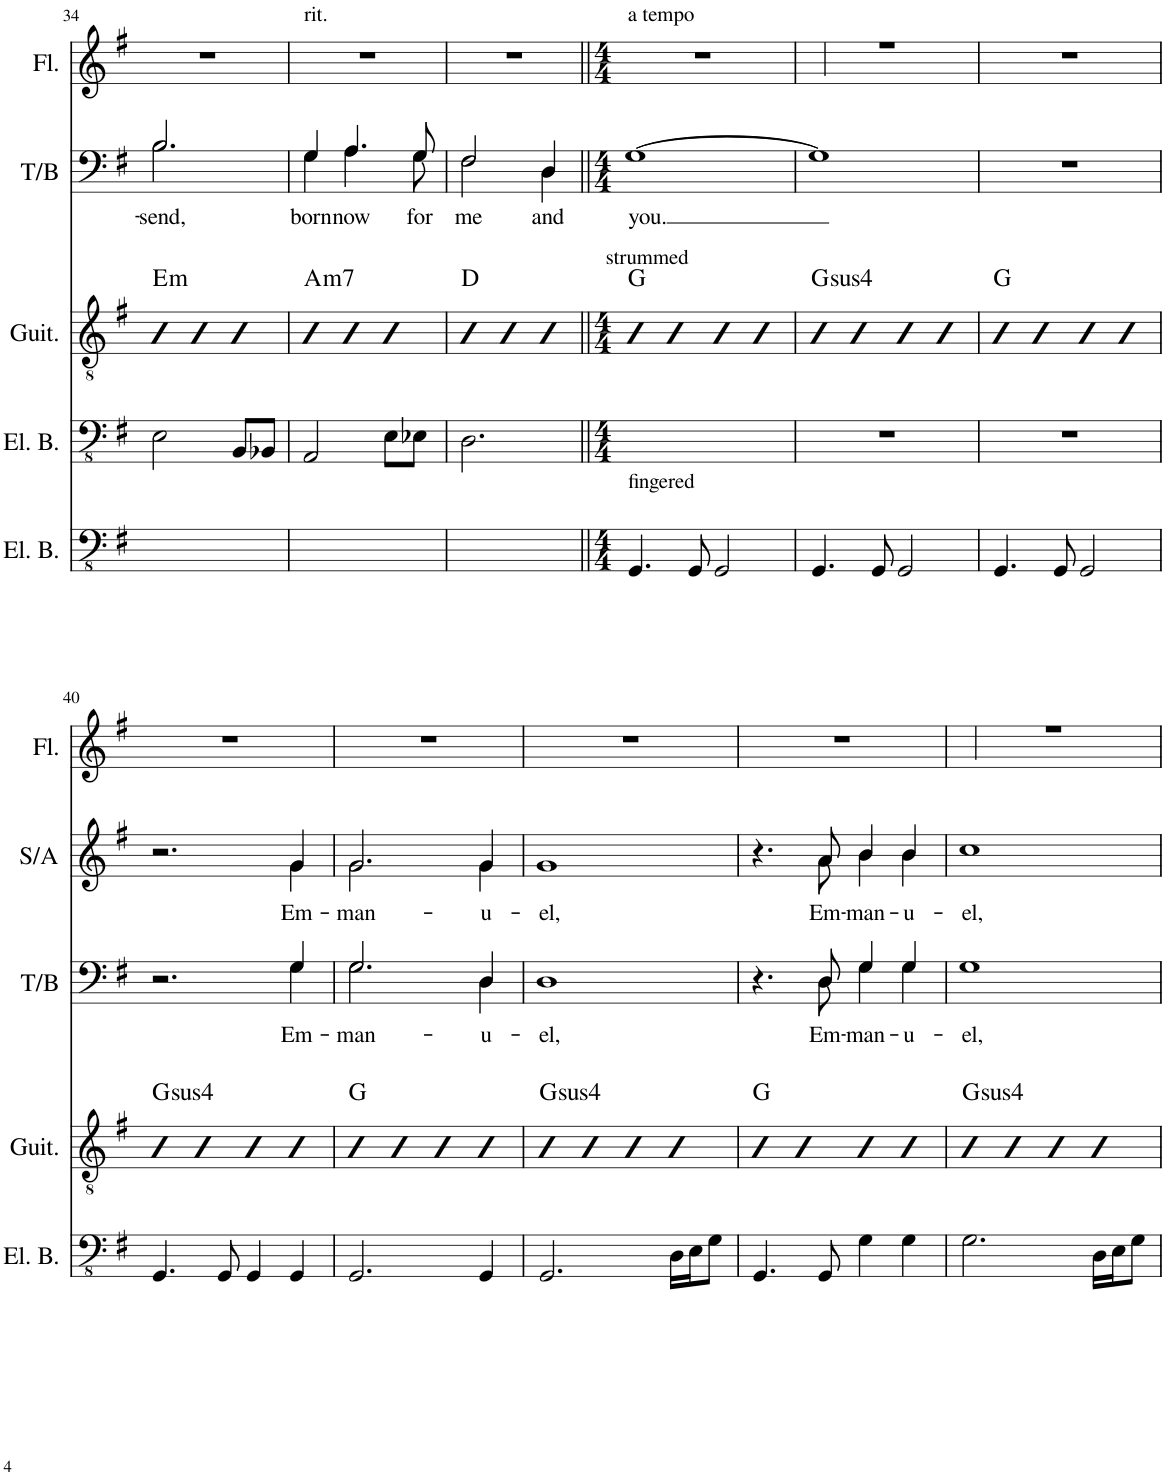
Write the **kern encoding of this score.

**kern	**kern	**kern	**harte	**kern	**text	**kern	**text	**kern
*part6	*part5	*part4	*part4	*part3	*part3	*part2	*part2	*part1
*staff6	*staff5	*staff4	*	*staff3	*staff3	*staff2	*staff2	*staff1
*I"Electric Bass	*I"Electric Bass	*I"Acoustic Guitar	*	*I"Tenor/Bass	*	*I"Soprano/Alto	*	*I"Flute
*I'El. B.	*I'El. B.	*I'Guit.	*	*I'T/B	*	*I'S/A	*	*I'Fl.
!!LO:PB:g=z
*clefFv4	*clefFv4	*clefGv2	*	*clefF4	*	*clefG2	*	*clefG2
*k[f#]	*k[f#]	*k[f#]	*	*k[f#]	*	*k[f#]	*	*k[f#]
*M3/4	*M3/4	*M3/4	*	*M3/4	*	*M3/4	*	*M3/4
=34	=34	=34	=34	=34	=34	=34	=34	=34
!	!	!	!LO:H:kt=m	!	!LO:LY:b	!	!	!
*	*	*	*	*^	*	*^	*	*
2.ryy	2EE\	4B	E:min	2.B/	2.B\	-send,	2.r	2.ryy	.	2.r
.	.	4B	.	.	.	.	.	.	.	.
.	8BBB/L	4B	.	.	.	.	.	.	.	.
.	8BBB-X/J	.	.	.	.	.	.	.	.	.
=35	=35	=35	=35	=35	=35	=35	=35	=35	=35	=35
!	!	!	!	!	!	!	!	!	!	!LO:TX:a:t=rit.
!	!	!	!LO:H:kt=m7	!	!	!LO:LY:b	!	!	!	!
2.ryy	2AAA/	4B	A:min7	4G/	4G\	born	2.r	2.ryy	.	2.r
!	!	!	!	!	!	!LO:LY:b	!	!	!	!
.	.	4B	.	4.A/	4.A\	now	.	.	.	.
.	8EE\L	4B	.	.	.	.	.	.	.	.
!	!	!	!	!	!	!LO:LY:b	!	!	!	!
.	8EE-X\J	.	.	8G/	8G\	for	.	.	.	.
=36	=36	=36	=36	=36	=36	=36	=36	=36	=36	=36
!	!	!	!	!	!	!LO:LY:b	!	!	!	!
2.ryy	2.DD\	4B	D:maj	2F#/	2F#\	me	2.r	2.ryy	.	2.r
.	.	4B	.	.	.	.	.	.	.	.
!	!	!	!	!	!	!LO:LY:b	!	!	!	!
.	.	4B	.	4D/	4D\	and	.	.	.	.
=37||	=37||	=37||	=37||	=37||	=37||	=37||	=37||	=37||	=37||	=37||
*M4/4	*M4/4	*M4/4	*	*M4/4	*	*	*M4/4	*	*	*M4/4
!	!	!	!	!	!	!	!	!	!	!LO:TX:a:t=a tempo
!	!	!LO:TX:a:t=strummed	!	!	!	!	!	!	!	!
!LO:TX:a:t=fingered	!	!	!	!	!	!	!	!	!	!
!	!	!	!	!	!	!LO:LY:b	!	!	!	!
4.GGG/	1ryy	4B	G:maj	[1G	[1G	you.	1r	1ryy	.	1r
.	.	4B	.	.	.	.	.	.	.	.
8GGG/	.	.	.	.	.	.	.	.	.	.
2GGG/	.	4B	.	.	.	.	.	.	.	.
.	.	4B	.	.	.	.	.	.	.	.
=38	=38	=38	=38	=38	=38	=38	=38	=38	=38	=38
*	*	*	*	*	*	*	*	*	*	*^
!	!	!	!LO:H:kt=4	!	!	!	!	!	!	!	!
4.GGG/	1r	4B	G:sus4	1G]	1G]	.	1r	1ryy	.	1r	4f#/
.	.	4B	.	.	.	.	.	.	.	.	4ryy
8GGG/	.	.	.	.	.	.	.	.	.	.	.
2GGG/	.	4B	.	.	.	.	.	.	.	.	2ryy
.	.	4B	.	.	.	.	.	.	.	.	.
*	*	*	*	*	*	*	*	*	*	*v	*v
=39	=39	=39	=39	=39	=39	=39	=39	=39	=39	=39
4.GGG/	1r	4B	G:maj	1r	1ryy	.	1r	1ryy	.	1r
.	.	4B	.	.	.	.	.	.	.	.
8GGG/	.	.	.	.	.	.	.	.	.	.
2GGG/	.	4B	.	.	.	.	.	.	.	.
.	.	4B	.	.	.	.	.	.	.	.
!!LO:LB:g=z
=40	=40	=40	=40	=40	=40	=40	=40	=40	=40	=40
!	!	!	!LO:H:kt=4	!	!	!	!	!	!	!
4.GGG/	1r	4B	G:sus4	2.r	2.ryy	.	2.r	2.ryy	.	1r
.	.	4B	.	.	.	.	.	.	.	.
8GGG/	.	.	.	.	.	.	.	.	.	.
4GGG/	.	4B	.	.	.	.	.	.	.	.
!	!	!	!	!	!	!LO:LY:b	!	!	!LO:LY:b	!
4GGG/	.	4B	.	4G/	4G\	Em-	4g/	4g\	Em-	.
=41	=41	=41	=41	=41	=41	=41	=41	=41	=41	=41
!	!	!	!	!	!	!LO:LY:b	!	!	!LO:LY:b	!
2.GGG/	1r	4B	G:maj	2.G/	2.G\	-man-	2.g/	2.g\	-man-	1r
.	.	4B	.	.	.	.	.	.	.	.
.	.	4B	.	.	.	.	.	.	.	.
!	!	!	!	!	!	!LO:LY:b	!	!	!LO:LY:b	!
4GGG/	.	4B	.	4D/	4D\	-u-	4g/	4g\	-u-	.
=42	=42	=42	=42	=42	=42	=42	=42	=42	=42	=42
!	!	!	!LO:H:kt=4	!	!	!LO:LY:b	!	!	!LO:LY:b	!
2.GGG/	1r	4B	G:sus4	1D	1D	-el,	1g	1g	-el,	1r
.	.	4B	.	.	.	.	.	.	.	.
.	.	4B	.	.	.	.	.	.	.	.
16DD\LL	.	4B	.	.	.	.	.	.	.	.
16EE\J	.	.	.	.	.	.	.	.	.	.
8GG\J	.	.	.	.	.	.	.	.	.	.
=43	=43	=43	=43	=43	=43	=43	=43	=43	=43	=43
4.GGG/	1r	4B	G:maj	4.r	4.ryy	.	4.r	4.ryy	.	1r
.	.	4B	.	.	.	.	.	.	.	.
!	!	!	!	!	!	!LO:LY:b	!	!	!LO:LY:b	!
8GGG/	.	.	.	8D/	8D\	Em-	8a/	8a\	Em-	.
!	!	!	!	!	!	!LO:LY:b	!	!	!LO:LY:b	!
4GG\	.	4B	.	4G/	4G\	-man-	4b/	4b\	-man-	.
!	!	!	!	!	!	!LO:LY:b	!	!	!LO:LY:b	!
4GG\	.	4B	.	4G/	4G\	-u-	4b/	4b\	-u-	.
=44	=44	=44	=44	=44	=44	=44	=44	=44	=44	=44
!	!	!	!LO:H:kt=4	!	!	!LO:LY:b	!	!	!LO:LY:b	!
*	*	*	*	*	*	*	*	*	*	*^
2.GG\	1r	4B	G:sus4	1G	1G	-el,	1cc	1cc	-el,	1r	4f#/
.	.	4B	.	.	.	.	.	.	.	.	4ryy
.	.	4B	.	.	.	.	.	.	.	.	2ryy
16DD\LL	.	4B	.	.	.	.	.	.	.	.	.
16EE\J	.	.	.	.	.	.	.	.	.	.	.
8GG\J	.	.	.	.	.	.	.	.	.	.	.
*	*	*	*	*v	*v	*	*	*	*	*v	*v
*	*	*	*	*	*	*v	*v	*	*
=	=	=	=	=	=	=	=	=
*-	*-	*-	*-	*-	*-	*-	*-	*-
